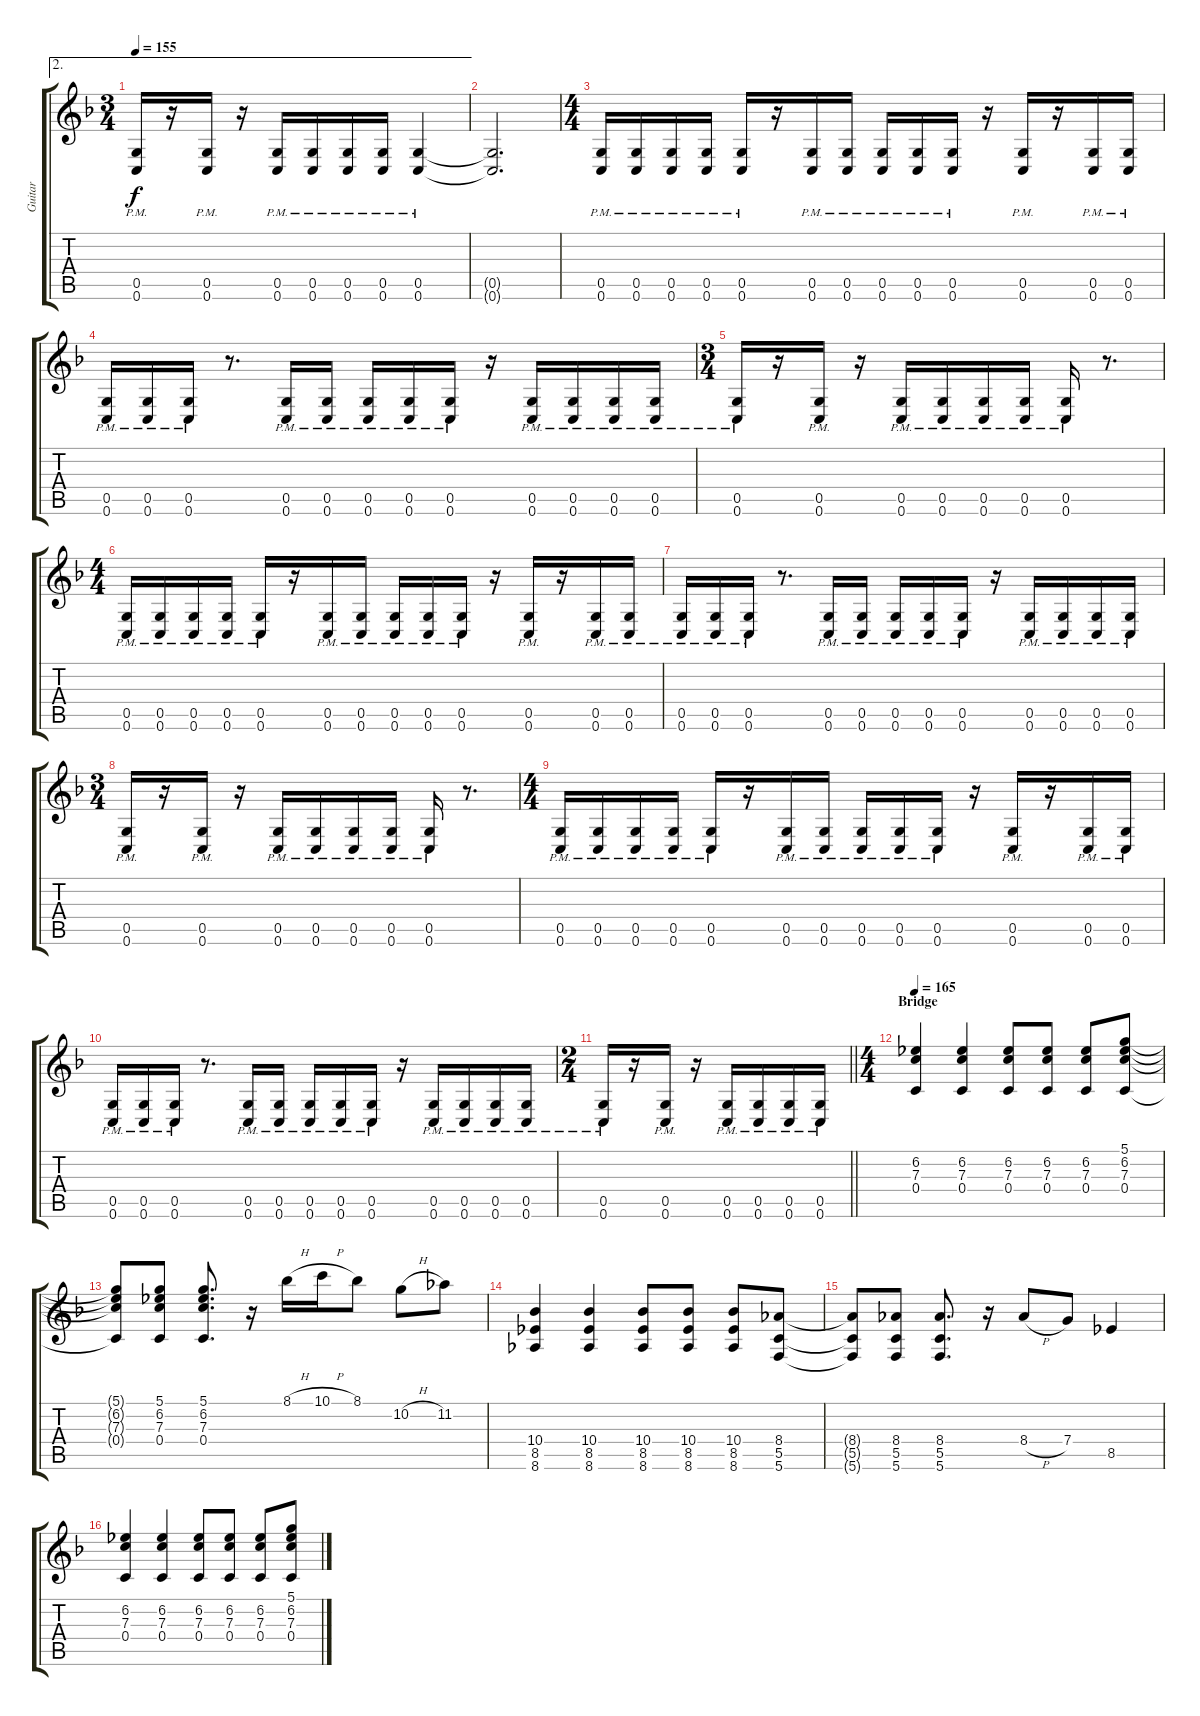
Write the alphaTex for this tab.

\track ("Guitar" "Guitar") {instrument distortionguitar}
\staff {score tabs}
\tuning (D4 A3 F3 C3 G2 C2) {hide}
\ae 2
\ts (3 4)
\tempo 155
\clef g2
\ks f
(0.5{pm} 0.6{pm}).16{dy f} r.16 (0.5{pm} 0.6{pm}).16 r.16 (0.5{pm} 0.6{pm}).16 (0.5{pm} 0.6{pm}).16 (0.5{pm} 0.6{pm}).16 (0.5{pm} 0.6{pm}).16 (0.5{pm} 0.6{pm}).4 |
(0.5{t} 0.6{t}).2{d} |
\ts (4 4)
(0.5{pm} 0.6{pm}).16 (0.5{pm} 0.6{pm}).16 (0.5{pm} 0.6{pm}).16 (0.5{pm} 0.6{pm}).16 (0.5{pm} 0.6{pm}).16 r.16 (0.5{pm} 0.6{pm}).16 (0.5{pm} 0.6{pm}).16 (0.5{pm} 0.6{pm}).16 (0.5{pm} 0.6{pm}).16 (0.5{pm} 0.6{pm}).16 r.16 (0.5{pm} 0.6{pm}).16 r.16 (0.5{pm} 0.6{pm}).16 (0.5{pm} 0.6{pm}).16 |
(0.5{pm} 0.6{pm}).16 (0.5{pm} 0.6{pm}).16 (0.5{pm} 0.6{pm}).16 r.8{d} (0.5{pm} 0.6{pm}).16 (0.5{pm} 0.6{pm}).16 (0.5{pm} 0.6{pm}).16 (0.5{pm} 0.6{pm}).16 (0.5{pm} 0.6{pm}).16 r.16 (0.5{pm} 0.6{pm}).16 (0.5{pm} 0.6{pm}).16 (0.5{pm} 0.6{pm}).16 (0.5{pm} 0.6{pm}).16 |
\ts (3 4)
(0.5{pm} 0.6{pm}).16 r.16 (0.5{pm} 0.6{pm}).16 r.16 (0.5{pm} 0.6{pm}).16 (0.5{pm} 0.6{pm}).16 (0.5{pm} 0.6{pm}).16 (0.5{pm} 0.6{pm}).16 (0.5{pm} 0.6{pm}).16 r.8{d} |
\ts (4 4)
(0.5{pm} 0.6{pm}).16 (0.5{pm} 0.6{pm}).16 (0.5{pm} 0.6{pm}).16 (0.5{pm} 0.6{pm}).16 (0.5{pm} 0.6{pm}).16 r.16 (0.5{pm} 0.6{pm}).16 (0.5{pm} 0.6{pm}).16 (0.5{pm} 0.6{pm}).16 (0.5{pm} 0.6{pm}).16 (0.5{pm} 0.6{pm}).16 r.16 (0.5{pm} 0.6{pm}).16 r.16 (0.5{pm} 0.6{pm}).16 (0.5{pm} 0.6{pm}).16 |
(0.5{pm} 0.6{pm}).16 (0.5{pm} 0.6{pm}).16 (0.5{pm} 0.6{pm}).16 r.8{d} (0.5{pm} 0.6{pm}).16 (0.5{pm} 0.6{pm}).16 (0.5{pm} 0.6{pm}).16 (0.5{pm} 0.6{pm}).16 (0.5{pm} 0.6{pm}).16 r.16 (0.5{pm} 0.6{pm}).16 (0.5{pm} 0.6{pm}).16 (0.5{pm} 0.6{pm}).16 (0.5{pm} 0.6{pm}).16 |
\ts (3 4)
(0.5{pm} 0.6{pm}).16 r.16 (0.5{pm} 0.6{pm}).16 r.16 (0.5{pm} 0.6{pm}).16 (0.5{pm} 0.6{pm}).16 (0.5{pm} 0.6{pm}).16 (0.5{pm} 0.6{pm}).16 (0.5{pm} 0.6{pm}).16 r.8{d} |
\ts (4 4)
(0.5{pm} 0.6{pm}).16 (0.5{pm} 0.6{pm}).16 (0.5{pm} 0.6{pm}).16 (0.5{pm} 0.6{pm}).16 (0.5{pm} 0.6{pm}).16 r.16 (0.5{pm} 0.6{pm}).16 (0.5{pm} 0.6{pm}).16 (0.5{pm} 0.6{pm}).16 (0.5{pm} 0.6{pm}).16 (0.5{pm} 0.6{pm}).16 r.16 (0.5{pm} 0.6{pm}).16 r.16 (0.5{pm} 0.6{pm}).16 (0.5{pm} 0.6{pm}).16 |
(0.5{pm} 0.6{pm}).16 (0.5{pm} 0.6{pm}).16 (0.5{pm} 0.6{pm}).16 r.8{d} (0.5{pm} 0.6{pm}).16 (0.5{pm} 0.6{pm}).16 (0.5{pm} 0.6{pm}).16 (0.5{pm} 0.6{pm}).16 (0.5{pm} 0.6{pm}).16 r.16 (0.5{pm} 0.6{pm}).16 (0.5{pm} 0.6{pm}).16 (0.5{pm} 0.6{pm}).16 (0.5{pm} 0.6{pm}).16 |
\ts (2 4)
\barLineRight lightlight
(0.5{pm} 0.6{pm}).16 r.16 (0.5{pm} 0.6{pm}).16 r.16 (0.5{pm} 0.6{pm}).16 (0.5{pm} 0.6{pm}).16 (0.5{pm} 0.6{pm}).16 (0.5{pm} 0.6{pm}).16 |
\ts (4 4)
\section ("" "Bridge")
\tempo 165
(6.2 7.3 0.4).4 (6.2 7.3 0.4).4 (6.2 7.3 0.4).8 (6.2 7.3 0.4).8 (6.2 7.3 0.4).8 (5.1 6.2 7.3 0.4).8 |
(5.1{t} 6.2{t} 7.3{t} 0.4{t}).8 (5.1 6.2 7.3 0.4).8 (5.1 6.2 7.3 0.4).8{d} r.16 8.1{h}.16 10.1{h}.16 8.1.8 10.2{h}.8 11.2.8 |
(10.4 8.5 8.6).4 (10.4 8.5 8.6).4 (10.4 8.5 8.6).8 (10.4 8.5 8.6).8 (10.4 8.5 8.6).8 (8.4 5.5 5.6).8 |
(8.4{t} 5.5{t} 5.6{t}).8 (8.4 5.5 5.6).8 (8.4 5.5 5.6).8{d} r.16 8.4{h}.8 7.4.8 8.5.4 |
(6.2 7.3 0.4).4 (6.2 7.3 0.4).4 (6.2 7.3 0.4).8 (6.2 7.3 0.4).8 (6.2 7.3 0.4).8 (5.1 6.2 7.3 0.4).8
